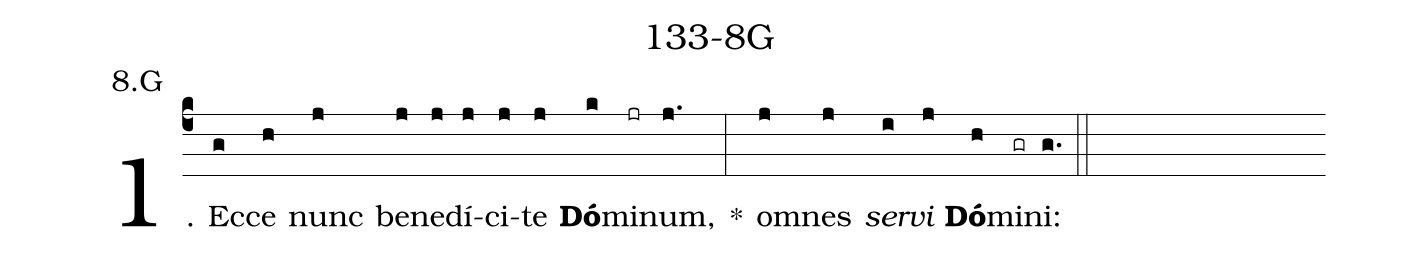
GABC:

name: 133-8G;
annotation: 8.G;
%%
(c4)1. Ec(g)ce(h) nunc(j) be(j)ne(j)dí(j)ci(j)te(j) <b>Dó</b>(k)mi(jr)num,(j.) *(:) om(j)nes(j) <i>ser</i>(i)<i>vi</i>(j) <b>Dó</b>(h)mi(gr)ni:(g.) (::)
